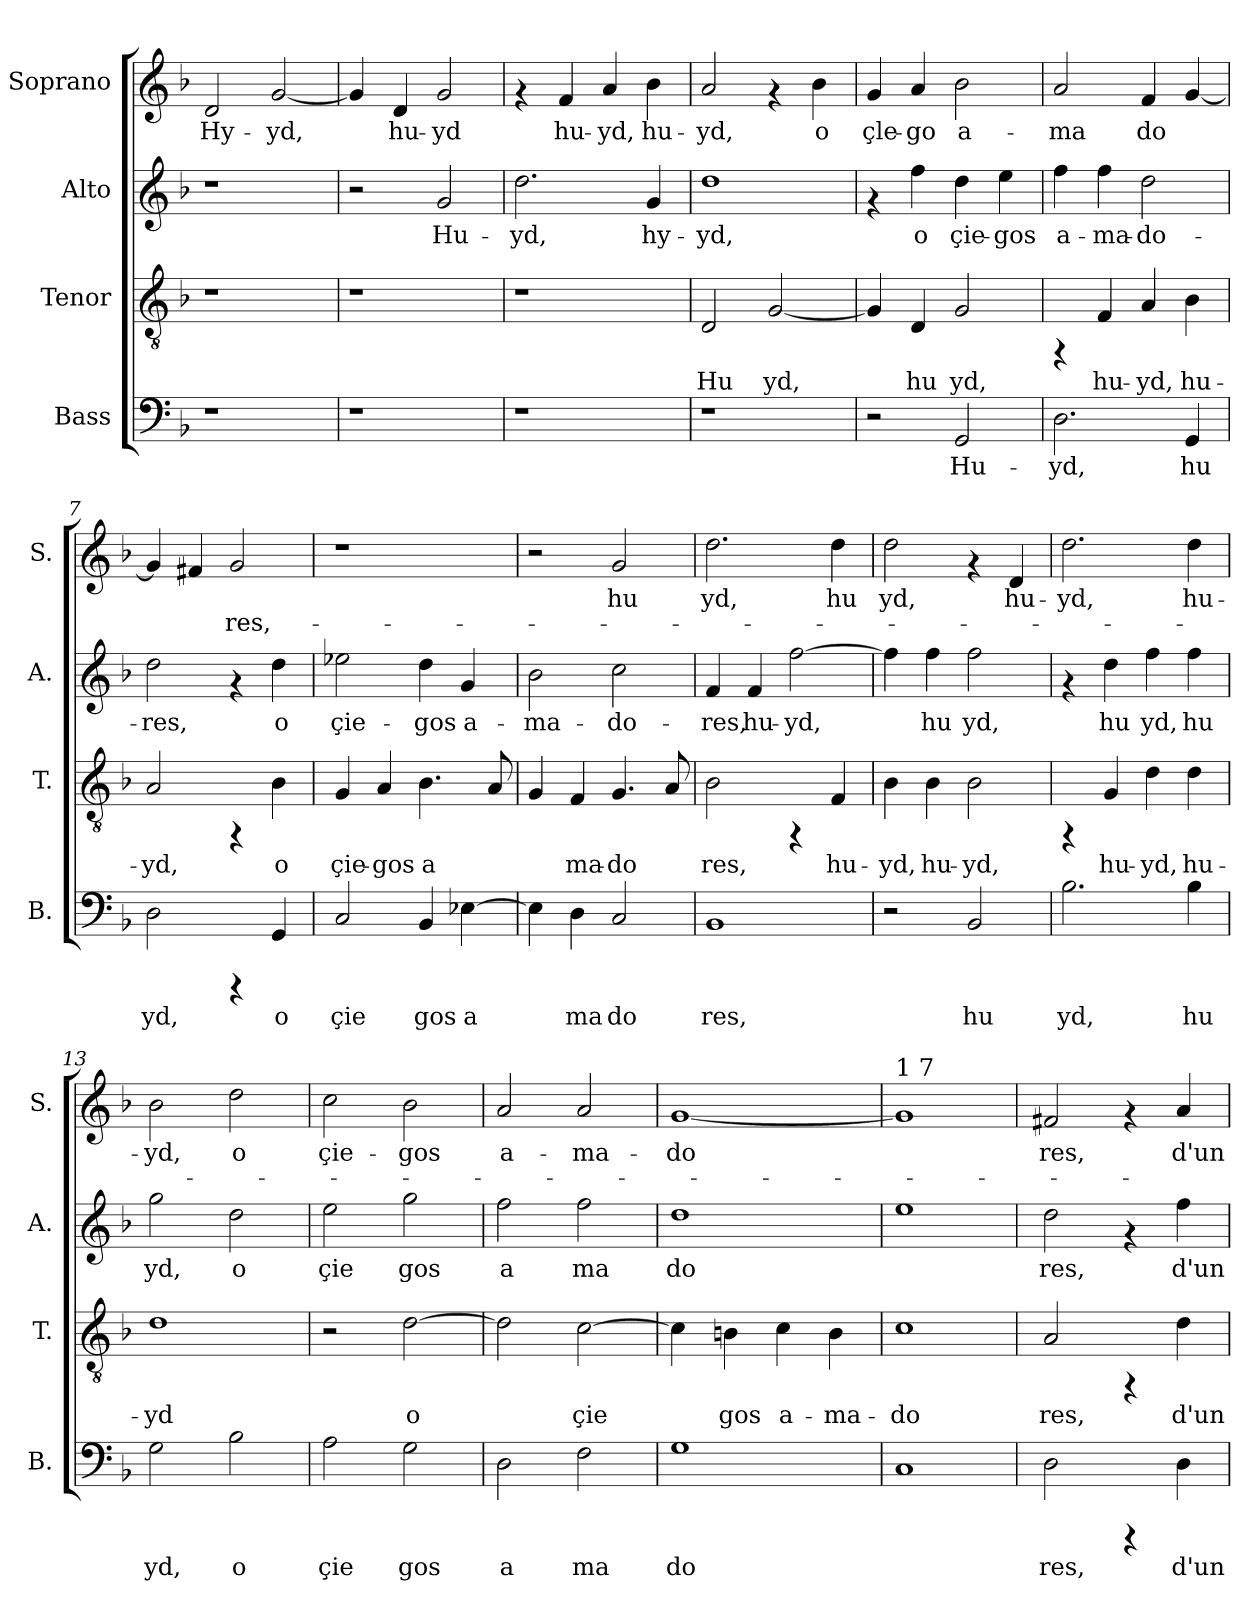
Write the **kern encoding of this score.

**kern	**text	**kern	**text	**kern	**text	**kern	**text	**text
*part4	*part4	*part3	*part3	*part2	*part2	*part1	*part1	*part1
*staff4	*staff4	*staff3	*staff3	*staff2	*staff2	*staff1	*staff1	*staff1
*I"Bass	*	*I"Tenor	*	*I"Alto	*	*I"Soprano	*	*
*I'B.	*	*I'T.	*	*I'A.	*	*I'S.	*	*
!!LO:PB:g=z
*stria5	*	*stria5	*	*stria5	*	*stria5	*	*
*clefF4	*	*clefGv2	*	*clefG2	*	*clefG2	*	*
*k[b-]	*	*k[b-]	*	*k[b-]	*	*k[b-]	*	*
*F:	*	*F:	*	*F:	*	*F:	*	*
=1	=1	=1	=1	=1	=1	=1	=1	=1
!	!	!	!	!	!	!	!LO:LY:b:cj	!
1r	.	1r	.	1r	.	2d/	Hy-	.
!	!	!	!	!	!	!	!LO:LY:b:cj	!
.	.	.	.	.	.	[<2g/	-yd,	.
=2	=2	=2	=2	=2	=2	=2	=2	=2
!	!	!	!	!	!	!	!LO:LY:b:cj	!
1r	.	1r	.	2r	.	4g/]	.	.
!	!	!	!	!	!	!	!LO:LY:b:cj	!
.	.	.	.	.	.	4d/	hu-	.
!	!	!	!	!	!LO:LY:b:cj	!	!LO:LY:b:cj	!
.	.	.	.	2g/	Hu-	2g/	-yd	.
=3	=3	=3	=3	=3	=3	=3	=3	=3
!	!	!	!	!	!LO:LY:b:cj	!	!	!
1r	.	1r	.	2.dd\	-yd,	4rf	.	.
!	!	!	!	!	!	!	!LO:LY:b:cj	!
.	.	.	.	.	.	4f/	hu-	.
!	!	!	!	!	!	!	!LO:LY:b:cj	!
.	.	.	.	.	.	4a/	-yd,	.
!	!	!	!	!	!LO:LY:b:cj	!	!LO:LY:b:cj	!
.	.	.	.	4g/	hy-	4b-\	hu-	.
=4	=4	=4	=4	=4	=4	=4	=4	=4
!	!	!	!LO:LY:b:cj	!	!LO:LY:b:cj	!	!LO:LY:b:cj	!
1r	.	2D/	Hu	1dd	-yd,	2a/	-yd,	.
!	!	!	!LO:LY:b:cj	!	!	!	!	!
.	.	[<2G/	yd,	.	.	4rf	.	.
!	!	!	!	!	!	!	!LO:LY:b:cj	!
.	.	.	.	.	.	4b-\	o	.
=5	=5	=5	=5	=5	=5	=5	=5	=5
!	!	!	!LO:LY:b:cj	!	!	!	!LO:LY:b:cj	!
2r	.	4G/]	.	4rf	.	4g/	çle-	.
!	!	!	!LO:LY:b:cj	!	!LO:LY:b:cj	!	!LO:LY:b:cj	!
.	.	4D/	hu	4ff\	o	4a/	-go	.
!	!LO:LY:b:cj	!	!LO:LY:b:cj	!	!LO:LY:b:cj	!	!LO:LY:b:cj	!
2GG/	Hu-	2G/	yd,	4dd\	çie-	2b-\	a-	.
!	!	!	!	!	!LO:LY:b:cj	!	!	!
.	.	.	.	4ee\	-gos	.	.	.
!!LO:LB:g=z
=6	=6	=6	=6	=6	=6	=6	=6	=6
!	!LO:LY:b:cj	!	!	!	!LO:LY:b:cj	!	!LO:LY:b:cj	!
2.D\	-yd,	4rFF	.	4ff\	a-	2a/	-ma	.
!	!	!	!LO:LY:b:cj	!	!LO:LY:b:cj	!	!	!
.	.	4F/	hu-	4ff\	-ma-	.	.	.
!	!	!	!LO:LY:b:cj	!	!LO:LY:b:cj	!	!LO:LY:b:cj	!
.	.	4A/	-yd,	2dd\	-do-	4f/	do	.
!	!LO:LY:b:cj	!	!LO:LY:b:cj	!	!	!	!LO:LY:b:cj	!
4GG/	hu	4B-\	hu-	.	.	[<4g/	.	.
=7	=7	=7	=7	=7	=7	=7	=7	=7
!	!LO:LY:b:cj	!	!LO:LY:b:cj	!	!LO:LY:b:cj	!	!LO:LY:b:cj	!LO:LY:b:cj
2D\	yd,	2A/	-yd,	2dd\	-res,	4g/]	.	.
!	!	!	!	!	!	!	!LO:LY:b:cj	!LO:LY:b:cj
.	.	.	.	.	.	4f#X/	.	.
!	!	!	!	!	!	!	!LO:LY:b:cj	!LO:LY:b:cj
4rCCC	.	4rFF	.	4rf	.	2g/	.	res,-
!	!LO:LY:b:cj	!	!LO:LY:b:cj	!	!LO:LY:b:cj	!	!	!
4GG/	o	4B-\	o	4dd\	o	.	.	.
=8	=8	=8	=8	=8	=8	=8	=8	=8
!	!LO:LY:b:cj	!	!LO:LY:b:cj	!	!LO:LY:b:cj	!	!	!
2C/	çie	4G/	çie-	2ee-X\	çie-	1r	.	.
!	!	!	!LO:LY:b:cj	!	!	!	!	!
.	.	4A/	-gos	.	.	.	.	.
!	!LO:LY:b:cj	!	!LO:LY:b:cj	!	!LO:LY:b:cj	!	!	!
4BB-/	gos	4.B-\	a-	4dd\	-gos	.	.	.
!	!LO:LY:b:cj	!	!	!	!LO:LY:b:cj	!	!	!
[>4E-X\	a	.	.	4g/	a-	.	.	.
!	!	!	!LO:LY:b:cj	!	!	!	!	!
.	.	8A/	--	.	.	.	.	.
=9	=9	=9	=9	=9	=9	=9	=9	=9
!	!LO:LY:b:cj	!	!LO:LY:b:cj	!	!LO:LY:b:cj	!	!	!
4E-\]	.	4G/	--	2b-\	-ma-	2r	.	.
!	!LO:LY:b:cj	!	!LO:LY:b:cj	!	!	!	!	!
4D\	ma	4F/	-ma-	.	.	.	.	.
!	!LO:LY:b:cj	!	!LO:LY:b:cj	!	!LO:LY:b:cj	!	!LO:LY:b:cj	!
2C/	do	4.G/	-do-	2cc\	-do-	2g/	-hu	.
!	!	!	!LO:LY:b:cj	!	!	!	!	!
.	.	8A/	--	.	.	.	.	.
=10	=10	=10	=10	=10	=10	=10	=10	=10
!	!LO:LY:b:cj	!	!LO:LY:b:cj	!	!LO:LY:b:cj	!	!LO:LY:b:cj	!
1BB-	res,	2B-\	-res,	4f/	-res,	2.dd\	yd,	.
!	!	!	!	!	!LO:LY:b:cj	!	!	!
.	.	.	.	4f/	hu-	.	.	.
!	!	!	!	!	!LO:LY:b:cj	!	!	!
.	.	4rFF	.	[<2ff\	-yd,	.	.	.
!	!	!	!LO:LY:b:cj	!	!	!	!LO:LY:b:cj	!
.	.	4F/	hu-	.	.	4dd\	hu	.
!!LO:LB:g=z
=11	=11	=11	=11	=11	=11	=11	=11	=11
!	!	!	!LO:LY:b:cj	!	!LO:LY:b:cj	!	!LO:LY:b:cj	!
2r	.	4B-\	-yd,	4ff\]	.	2dd\	yd,	.
!	!	!	!LO:LY:b:cj	!	!LO:LY:b:cj	!	!	!
.	.	4B-\	hu-	4ff\	hu	.	.	.
!	!LO:LY:b:cj	!	!LO:LY:b:cj	!	!LO:LY:b:cj	!	!	!
2BB-/	hu	2B-\	-yd,	2ff\	yd,	4rf	.	.
!	!	!	!	!	!	!	!LO:LY:b:cj	!
.	.	.	.	.	.	4d/	hu-	.
=12	=12	=12	=12	=12	=12	=12	=12	=12
!	!LO:LY:b:cj	!	!	!	!	!	!LO:LY:b:cj	!
2.B-\	yd,	4rFF	.	4rf	.	2.dd\	-yd,	.
!	!	!	!LO:LY:b:cj	!	!LO:LY:b:cj	!	!	!
.	.	4G/	hu-	4dd\	hu	.	.	.
!	!	!	!LO:LY:b:cj	!	!LO:LY:b:cj	!	!	!
.	.	4d\	-yd,	4ff\	yd,	.	.	.
!	!LO:LY:b:cj	!	!LO:LY:b:cj	!	!LO:LY:b:cj	!	!LO:LY:b:cj	!
4B-\	hu	4d\	hu-	4ff\	hu	4dd\	hu-	.
=13	=13	=13	=13	=13	=13	=13	=13	=13
!	!LO:LY:b:cj	!	!LO:LY:b:cj	!	!LO:LY:b:cj	!	!LO:LY:b:cj	!
2G\	yd,	1d	-yd	2gg\	yd,	2b-\	-yd,	.
!	!LO:LY:b:cj	!	!	!	!LO:LY:b:cj	!	!LO:LY:b:cj	!
2B-\	o	.	.	2dd\	o	2dd\	o	.
=14	=14	=14	=14	=14	=14	=14	=14	=14
!	!LO:LY:b:cj	!	!	!	!LO:LY:b:cj	!	!LO:LY:b:cj	!
2A\	çie	2r	.	2ee\	çie	2cc\	çie-	.
!	!LO:LY:b:cj	!	!LO:LY:b:cj	!	!LO:LY:b:cj	!	!LO:LY:b:cj	!
2G\	gos	[>2d\	o	2gg\	gos	2b-\	-gos	.
=15	=15	=15	=15	=15	=15	=15	=15	=15
!	!LO:LY:b:cj	!	!LO:LY:b:cj	!	!LO:LY:b:cj	!	!LO:LY:b:cj	!
2D\	a	2d\]	.	2ff\	a	2a/	a-	.
!	!LO:LY:b:cj	!	!LO:LY:b:cj	!	!LO:LY:b:cj	!	!LO:LY:b:cj	!
2F\	ma	[>2c\	çie-	2ff\	ma	2a/	-ma-	.
=16	=16	=16	=16	=16	=16	=16	=16	=16
!	!LO:LY:b:cj	!	!LO:LY:b:cj	!	!LO:LY:b:cj	!	!LO:LY:b:cj	!
1G	do	4c\]	--	1dd	do	[<1g	-do-	.
!	!	!	!LO:LY:b:cj	!	!	!	!	!
.	.	4Bn\	-gos	.	.	.	.	.
!	!	!	!LO:LY:b:cj	!	!	!	!	!
.	.	4c\	a-	.	.	.	.	.
!	!	!	!LO:LY:b:cj	!	!	!	!	!
.	.	4B\	-ma-	.	.	.	.	.
!!LO:PB:g=z
=17	=17	=17	=17	=17	=17	=17	=17	=17
!	!	!	!	!	!	!LO:TX:a:t=1 7	!	!
!	!LO:LY:b:cj	!	!LO:LY:b:cj	!	!LO:LY:b:cj	!	!LO:LY:b:cj	!
1C	.	1c	-do	1ee	.	1g]	--	.
=18	=18	=18	=18	=18	=18	=18	=18	=18
!	!LO:LY:b:cj	!	!LO:LY:b:cj	!	!LO:LY:b:cj	!	!LO:LY:b:cj	!
2D\	res,	2A/	res,	2dd\	res,	2f#X/	-res,	.
4rCCC	.	4rFF	.	4rf	.	4rf	.	.
!	!LO:LY:b:cj	!	!LO:LY:b:cj	!	!LO:LY:b:cj	!	!LO:LY:b:cj	!
4D\	d'un	4d\	d'un	4ff\	d'un	4a/	d'un	.
=	=	=	=	=	=	=	=	=
*-	*-	*-	*-	*-	*-	*-	*-	*-
